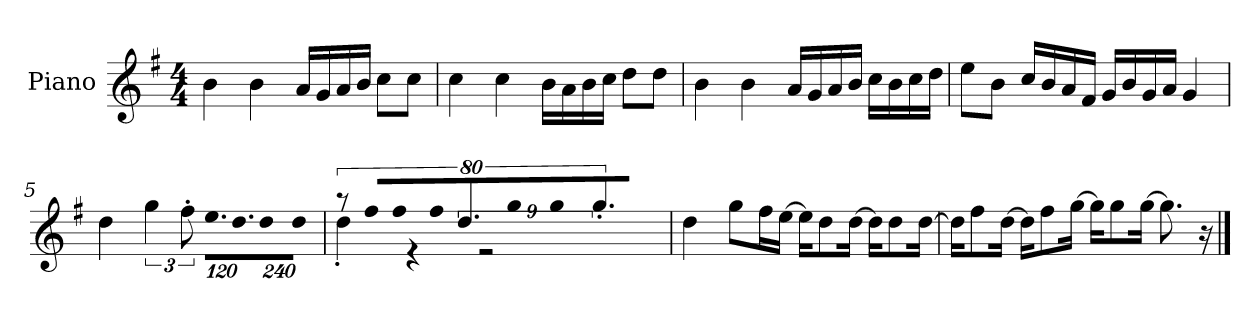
**kern
*part1
*staff1
*I"Piano
*I'P-no
*clefG2
*k[f#]
*M4/4
*MM90
=1
4b\
4b\
16a/LL
16g/
16a/
16b/JJ
8cc\L
8cc\J
=2
4cc\
4cc\
16b\LL
16a\
16b\
16cc\JJ
8dd\L
8dd\J
=3
4b\
4b\
16a/LL
16g/
16a/
16b/JJ
16cc\LL
16b\
16cc\
16dd\JJ
=4
8ee\L
8b\J
16cc/LL
16b/
16a/
16f#/JJ
16g/LL
16b/
16g/
16a/JJ
4g/
!!LO:LB:g=z
=5
4dd\
6gg\
12ff#'\
*Xbrackettup
!LO:N:vis=16.
960%103ee\LL
!LO:N:vis=16.
960%103dd\J
!LO:N:vis=8
960%137dd\
!LO:N:vis=8
960%137dd\J
=6
*brackettup
!LO:N:vis=8
*^
640%71r	4dd'\
!LO:N:vis=8	!
640%71ff#/L	.
!LO:N:vis=8	!
640%71ff#/	.
.	4r
!LO:N:vis=8	!
640%71ff#/	.
9.dd/	.
.	2r
!LO:N:vis=8	!
640%71gg/	.
!LO:N:vis=8	!
640%71gg/	.
9.gg'/J	.
960ryy	.
*v	*v
=7
4dd\
8gg\L
16ff#\L
[16ee\JJ
16ee\KL]
8dd\
[16dd\Jk
16dd\KL]
8dd\
[16dd\Jk
=8
16dd\KL]
8ff#\
[16dd\Jk
16dd\KL]
8ff#\
[16gg\Jk
16gg\KL]
8gg\
[16gg\Jk
8.gg\]
16r
==
*-
